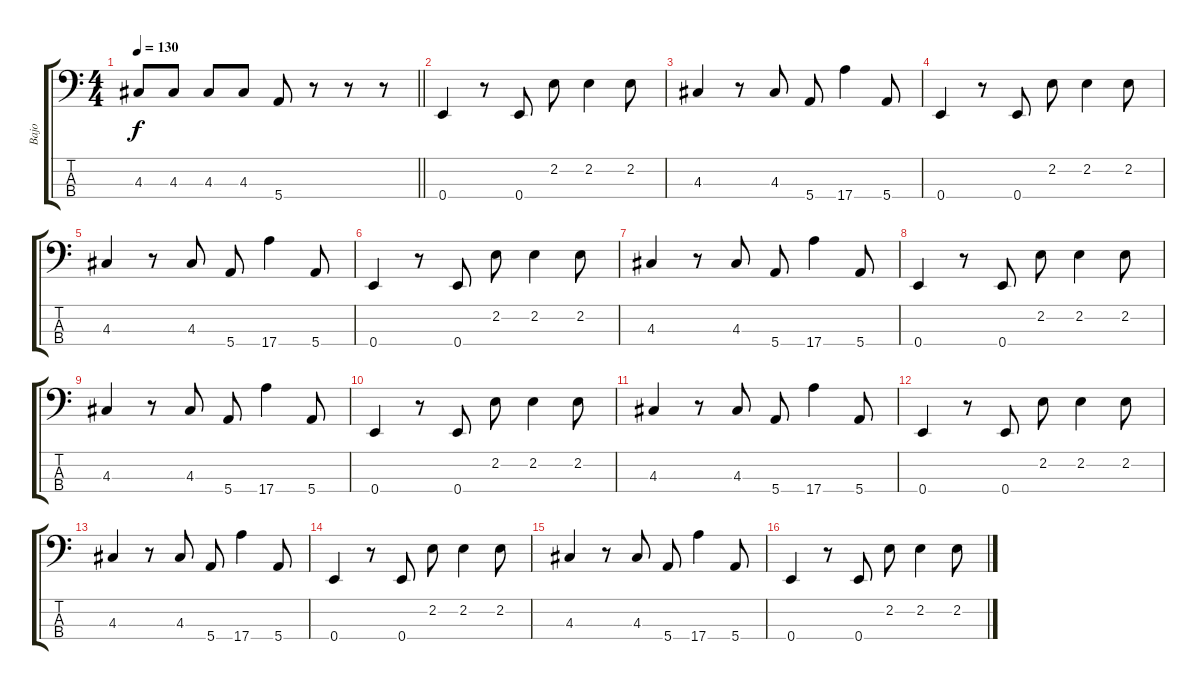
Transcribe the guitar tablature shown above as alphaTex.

\track ("Bajo" "Bajo") {instrument electricbassfinger}
\staff {score tabs}
\tuning (G2 D2 A1 E1) {hide}
\ts (4 4)
\tempo 130
\clef f4
\barLineRight lightlight
\ks c
4.3.8{dy f} 4.3.8 4.3.8 4.3.8 5.4.8 r.8 r.8 r.8 |
0.4.4 r.8 0.4.8 2.2.8 2.2.4 2.2.8 |
4.3.4 r.8 4.3.8 5.4.8 17.4.4 5.4.8 |
0.4.4 r.8 0.4.8 2.2.8 2.2.4 2.2.8 |
4.3.4 r.8 4.3.8 5.4.8 17.4.4 5.4.8 |
0.4.4 r.8 0.4.8 2.2.8 2.2.4 2.2.8 |
4.3.4 r.8 4.3.8 5.4.8 17.4.4 5.4.8 |
0.4.4 r.8 0.4.8 2.2.8 2.2.4 2.2.8 |
4.3.4 r.8 4.3.8 5.4.8 17.4.4 5.4.8 |
0.4.4 r.8 0.4.8 2.2.8 2.2.4 2.2.8 |
4.3.4 r.8 4.3.8 5.4.8 17.4.4 5.4.8 |
0.4.4 r.8 0.4.8 2.2.8 2.2.4 2.2.8 |
4.3.4 r.8 4.3.8 5.4.8 17.4.4 5.4.8 |
0.4.4 r.8 0.4.8 2.2.8 2.2.4 2.2.8 |
4.3.4 r.8 4.3.8 5.4.8 17.4.4 5.4.8 |
0.4.4 r.8 0.4.8 2.2.8 2.2.4 2.2.8
